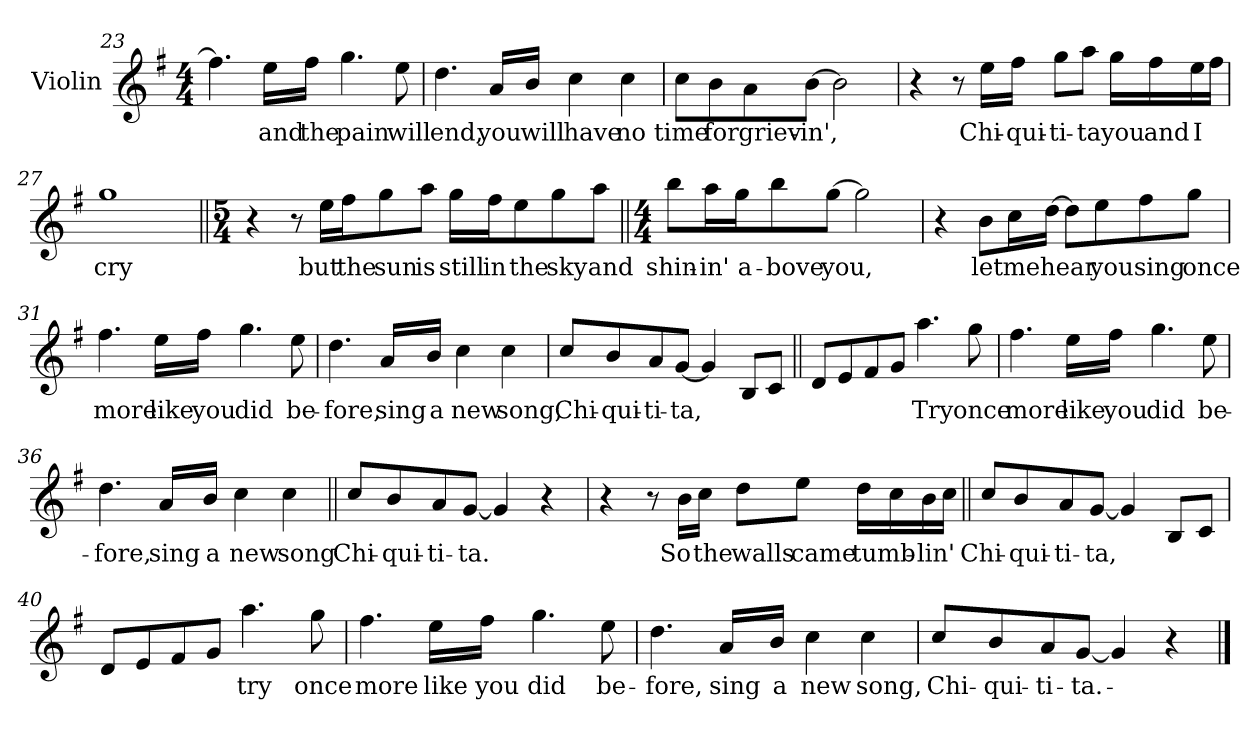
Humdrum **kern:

**kern	**text
*part1	*part1
*staff1	*staff1
*I"Violin	*
*I'Vln	*
*clefG2	*
*k[f#]	*
*G:	*
*M4/4	*
=23	=23
4.ff#\]	.
16ee\LL	and
16ff#\JJ	the
4.gg\	pain
8ee\	will
=24	=24
4.dd\	end,
16a/LL	you
16b/JJ	will
4cc\	have
4cc\	no
=25	=25
8cc\L	time
8b\	for
8a\	griev-
[8b\J	-in',
2b\]	.
!!LO:PB:g=z
=26	=26
4r	.
8r	.
16ee\LL	Chi-
16ff#\JJ	-qui-
8gg\L	-ti-
8aa\J	-ta
16gg\LL	you
16ff#\	and
16ee\	I
16ff#\JJ	.
=27	=27
1gg	cry
=28||	=28||
*M5/4	*
4r	.
8r	.
16ee\LL	but
16ff#\J	the
8gg\	sun
8aa\J	is
16gg\LL	still
16ff#\J	in
8ee\	the
8gg\	sky
8aa\J	and
!!LO:LB:g=z
=29||	=29||
*M4/4	*
8bb\L	shin-
16aa\L	-in'
16gg\J	a-
8bb\	-bove
[8gg\J	you,
2gg\]	.
=30	=30
4r	.
8b\L	let
16cc\L	me
[16dd\JJ	hear
8dd\L]	.
8ee\	you
8ff#\	sing
8gg\J	once
=31	=31
4.ff#\	more
16ee\LL	like
16ff#\JJ	you
4.gg\	did
8ee\	be-
=32	=32
4.dd\	-fore,
16a/LL	sing
16b/JJ	a
4cc\	new
4cc\	song,
!!LO:LB:g=z
=33	=33
8cc/L	Chi-
8b/	-qui-
8a/	-ti-
[8g/J	-ta,
4g/]	.
8B/L	.
8c/J	.
=34||	=34||
8d/L	.
8e/	.
8f#/	.
8g/J	.
4.aa\	Try
8gg\	once
=35	=35
4.ff#\	more
16ee\LL	like
16ff#\JJ	you
4.gg\	did
8ee\	be-
=36	=36
4.dd\	-fore,
16a/LL	sing
16b/JJ	a
4cc\	new
4cc\	song
=37||	=37||
8cc/L	Chi-
8b/	-qui-
8a/	-ti-
[8g/J	-ta.
4g/]	.
4r	.
!!LO:LB:g=z
=38	=38
4r	.
8r	.
16b\LL	So
16cc\JJ	the
8dd\L	walls
8ee\J	came
16dd\LL	tumb-
16cc\	.
16b\	-lin'
16cc\JJ	.
=39||	=39||
8cc/L	Chi-
8b/	-qui-
8a/	-ti-
[8g/J	-ta,
4g/]	.
8B/L	.
8c/J	.
=40	=40
8d/L	.
8e/	.
8f#/	.
8g/J	.
4.aa\	try
8gg\	once
=41	=41
4.ff#\	more
16ee\LL	like
16ff#\JJ	you
4.gg\	did
8ee\	be-
!!LO:LB:g=z
=42	=42
4.dd\	-fore,
16a/LL	sing
16b/JJ	a
4cc\	new
4cc\	song,
=43	=43
8cc/L	Chi-
8b/	-qui-
8a/	-ti-
[8g/J	-ta.-
4g/]	.
4r	.
==	==
*-	*-
